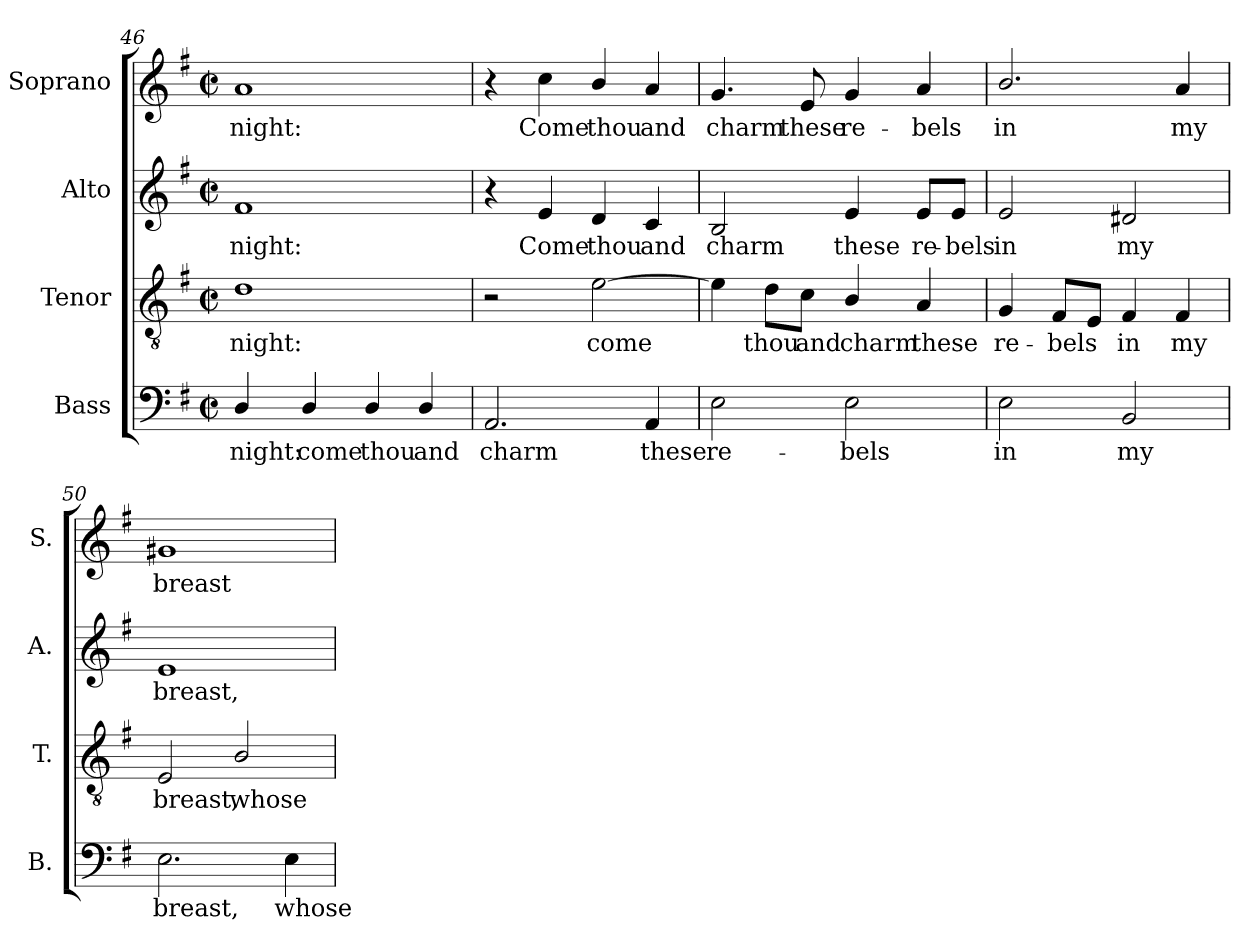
**kern	**text	**kern	**text	**kern	**text	**kern	**text
*part4	*part4	*part3	*part3	*part2	*part2	*part1	*part1
*staff4	*staff4	*staff3	*staff3	*staff2	*staff2	*staff1	*staff1
*I"Bass	*	*I"Tenor	*	*I"Alto	*	*I"Soprano	*
*I'B.	*	*I'T.	*	*I'A.	*	*I'S.	*
*clefF4	*	*clefGv2	*	*clefG2	*	*clefG2	*
*	*	*ITrd7c12	*	*	*	*	*
*k[f#]	*	*k[f#]	*	*k[f#]	*	*k[f#]	*
*G:	*	*G:	*	*G:	*	*G:	*
*M2/2	*	*M2/2	*	*M2/2	*	*M2/2	*
*met(c|)	*	*met(c|)	*	*met(c|)	*	*met(c|)	*
=46	=46	=46	=46	=46	=46	=46	=46
!	!LO:LY:b:color=#000000	!	!	!	!	!	!
!	!	!	!LO:LY:b:color=#000000	!	!	!	!
!	!	!	!	!	!LO:LY:b:color=#000000	!	!
!	!	!	!	!	!	!	!LO:LY:b:color=#000000
4Di/	night:	1Di	night:	1f#i	night:	1ai	night:
!	!LO:LY:b:color=#000000	!	!	!	!	!	!
4Di/	come	.	.	.	.	.	.
!	!LO:LY:b:color=#000000	!	!	!	!	!	!
4Di/	thou	.	.	.	.	.	.
!	!LO:LY:b:color=#000000	!	!	!	!	!	!
4Di/	and	.	.	.	.	.	.
!!LO:LB:g=z
=47	=47	=47	=47	=47	=47	=47	=47
!	!LO:LY:b:color=#000000	!	!	!	!	!	!
2.AAi/	charm	2r	.	4r	.	4r	.
!	!	!	!	!	!LO:LY:b:color=#000000	!	!
!	!	!	!	!	!	!	!LO:LY:b:color=#000000
.	.	.	.	4ei/	Come	4cci\	Come
!	!	!	!LO:LY:b:color=#000000	!	!	!	!
!	!	!	!	!	!LO:LY:b:color=#000000	!	!
!	!	!	!	!	!	!	!LO:LY:b:color=#000000
.	.	[2Ei\	come	4di/	thou	4bi/	thou
!	!LO:LY:b:color=#000000	!	!	!	!	!	!
!	!	!	!	!	!LO:LY:b:color=#000000	!	!
!	!	!	!	!	!	!	!LO:LY:b:color=#000000
4AAi/	these	.	.	4ci/	and	4ai/	and
=48	=48	=48	=48	=48	=48	=48	=48
!	!LO:LY:b:color=#000000	!	!	!	!	!	!
!	!	!	!	!	!LO:LY:b:color=#000000	!	!
!	!	!	!	!	!	!	!LO:LY:b:color=#000000
2Ei\	re-	4Ei\]	.	2Bi/	charm	4.gi/	charm
!	!	!	!LO:LY:b:color=#000000	!	!	!	!
.	.	8Di\L	thou	.	.	.	.
!	!	!	!LO:LY:b:color=#000000	!	!	!	!
!	!	!	!	!	!	!	!LO:LY:b:color=#000000
.	.	8Ci\J	and	.	.	8ei/	these
!	!LO:LY:b:color=#000000	!	!	!	!	!	!
!	!	!	!LO:LY:b:color=#000000	!	!	!	!
!	!	!	!	!	!LO:LY:b:color=#000000	!	!
!	!	!	!	!	!	!	!LO:LY:b:color=#000000
2Ei\	-bels	4BBi/	charm	4ei/	these	4gi/	re-
!	!	!	!LO:LY:b:color=#000000	!	!	!	!
!	!	!	!	!	!LO:LY:b:color=#000000	!	!
!	!	!	!	!	!	!	!LO:LY:b:color=#000000
.	.	4AAi/	these	8ei/L	re-	4ai/	-bels
!	!	!	!	!	!LO:LY:b:color=#000000	!	!
.	.	.	.	8ei/J	-bels	.	.
=49	=49	=49	=49	=49	=49	=49	=49
!	!LO:LY:b:color=#000000	!	!	!	!	!	!
!	!	!	!LO:LY:b:color=#000000	!	!	!	!
!	!	!	!	!	!LO:LY:b:color=#000000	!	!
!	!	!	!	!	!	!	!LO:LY:b:color=#000000
2Ei\	in	4GGi/	re-	2ei/	in	2.bi/	in
!	!	!	!LO:LY:b:color=#000000	!	!	!	!
.	.	8FF#i/L	-bels	.	.	.	.
.	.	8EEi/J	.	.	.	.	.
!	!LO:LY:b:color=#000000	!	!	!	!	!	!
!	!	!	!LO:LY:b:color=#000000	!	!	!	!
!	!	!	!	!	!LO:LY:b:color=#000000	!	!
2BBi/	my	4FF#i/	in	2d#Xi/	my	.	.
!	!	!	!LO:LY:b:color=#000000	!	!	!	!
!	!	!	!	!	!	!	!LO:LY:b:color=#000000
.	.	4FF#i/	my	.	.	4ai/	my
=50	=50	=50	=50	=50	=50	=50	=50
!	!LO:LY:b:color=#000000	!	!	!	!	!	!
!	!	!	!LO:LY:b:color=#000000	!	!	!	!
!	!	!	!	!	!LO:LY:b:color=#000000	!	!
!	!	!	!	!	!	!	!LO:LY:b:color=#000000
2.Ei\	breast,	2EEi/	breast,	1ei	breast,	1g#Xi	breast
!	!	!	!LO:LY:b:color=#000000	!	!	!	!
.	.	2BBi/	whose	.	.	.	.
!	!LO:LY:b:color=#000000	!	!	!	!	!	!
4Ei\	whose	.	.	.	.	.	.
=	=	=	=	=	=	=	=
*-	*-	*-	*-	*-	*-	*-	*-
